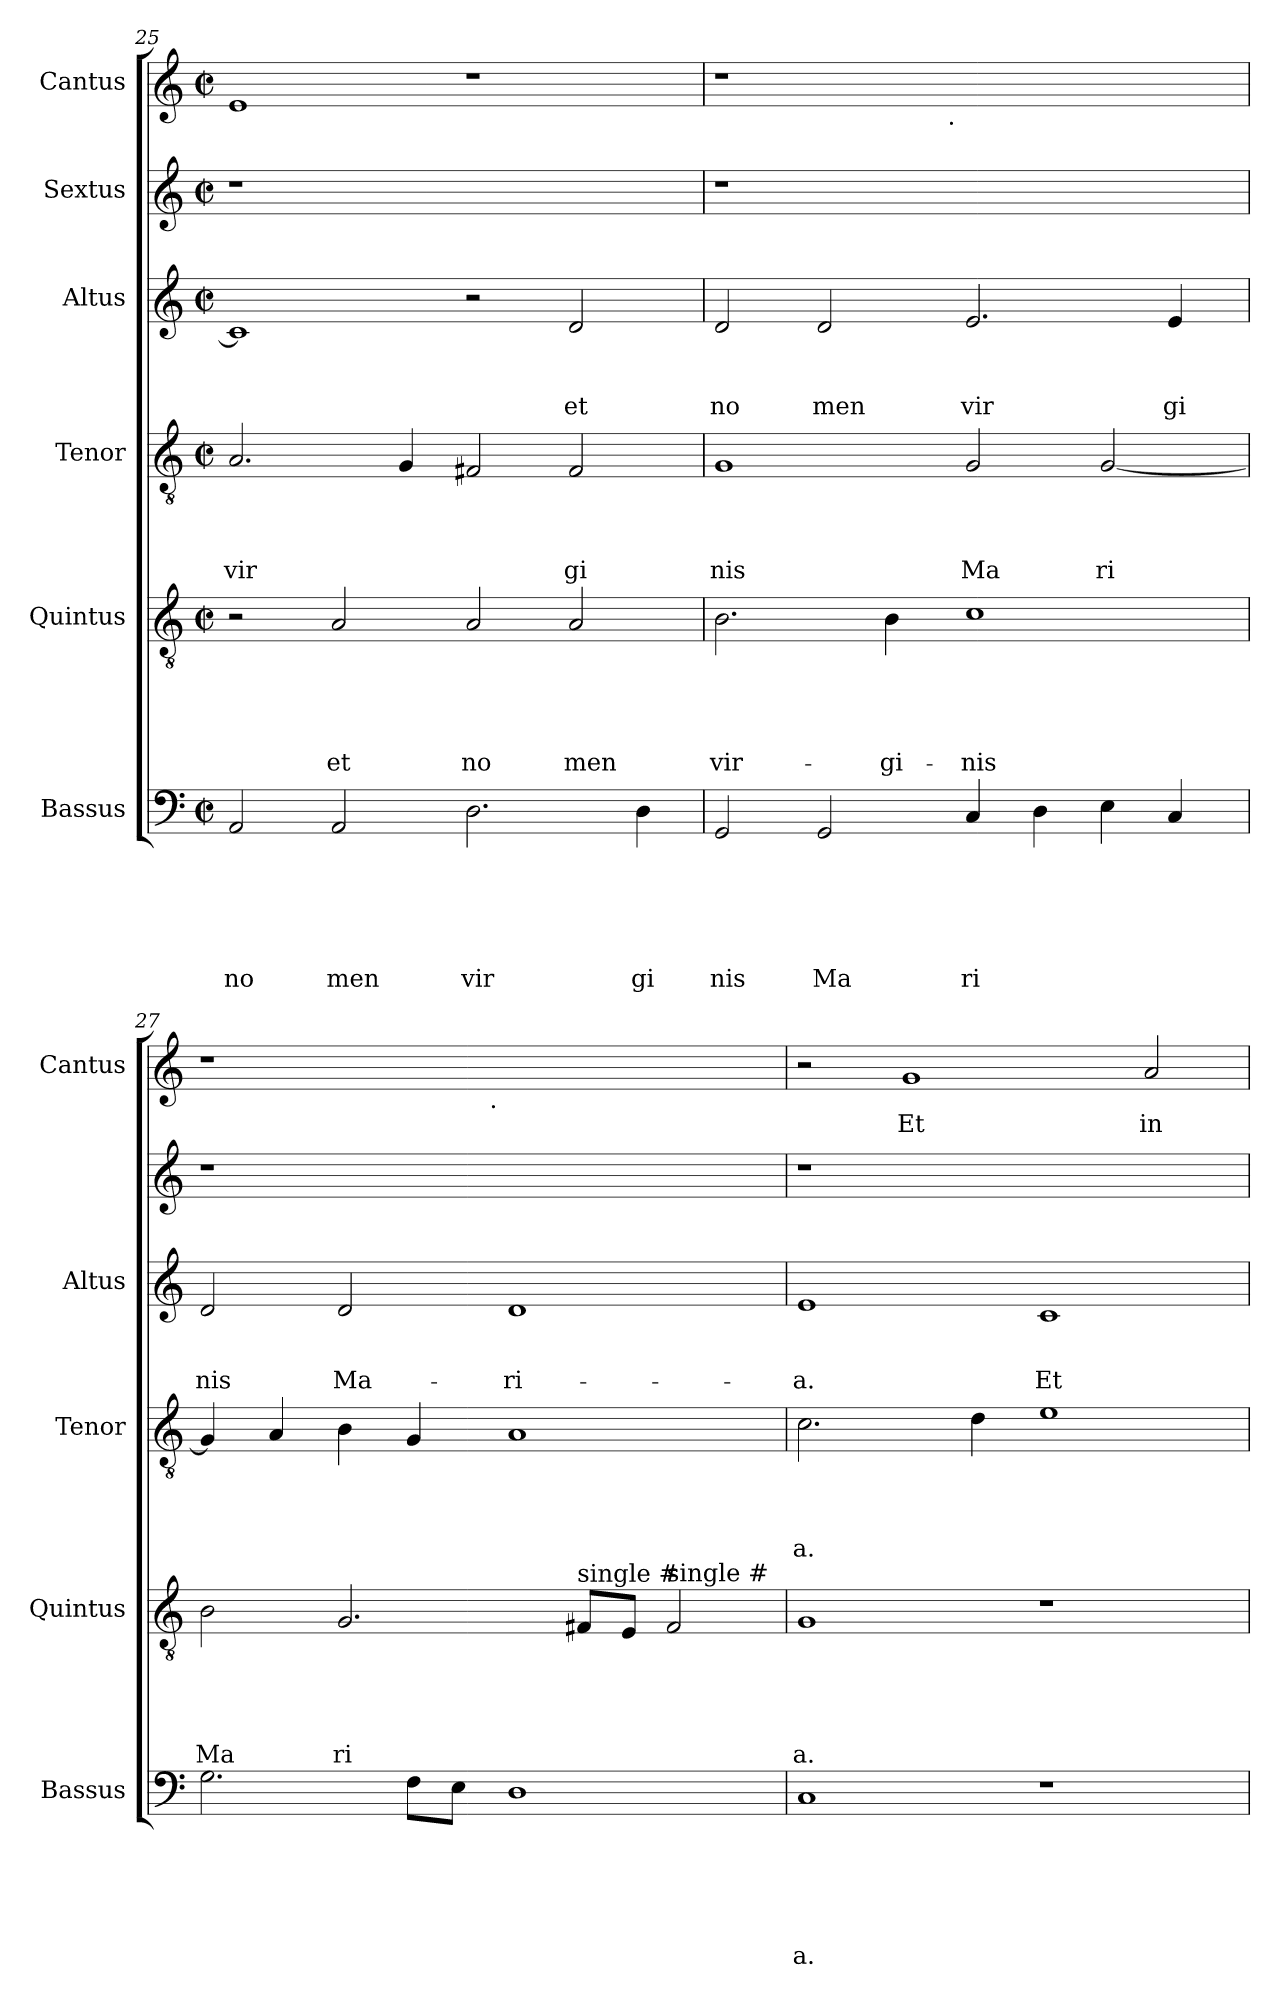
**kern	**text	**text	**text	**text	**text	**text	**kern	**text	**text	**text	**text	**text	**kern	**text	**text	**text	**text	**kern	**text	**text	**text	**kern	**kern	**text
*part6	*part6	*part6	*part6	*part6	*part6	*part6	*part5	*part5	*part5	*part5	*part5	*part5	*part4	*part4	*part4	*part4	*part4	*part3	*part3	*part3	*part3	*part2	*part1	*part1
*staff6	*staff6	*staff6	*staff6	*staff6	*staff6	*staff6	*staff5	*staff5	*staff5	*staff5	*staff5	*staff5	*staff4	*staff4	*staff4	*staff4	*staff4	*staff3	*staff3	*staff3	*staff3	*staff2	*staff1	*staff1
*I"Bassus	*	*	*	*	*	*	*I"Quintus	*	*	*	*	*	*I"Tenor	*	*	*	*	*I"Altus	*	*	*	*I"Sextus	*I"Cantus	*
*I'Bassus	*	*	*	*	*	*	*I'Quintus	*	*	*	*	*	*I'Tenor	*	*	*	*	*I'Altus	*	*	*	*	*I'Cantus	*
*clefF4	*	*	*	*	*	*	*clefGv2	*	*	*	*	*	*clefGv2	*	*	*	*	*clefG2	*	*	*	*clefG2	*clefG2	*
*k[]	*	*	*	*	*	*	*k[]	*	*	*	*	*	*k[]	*	*	*	*	*k[]	*	*	*	*k[]	*k[]	*
*C:	*	*	*	*	*	*	*C:	*	*	*	*	*	*C:	*	*	*	*	*C:	*	*	*	*C:	*C:	*
*M2/2	*	*	*	*	*	*	*M2/2	*	*	*	*	*	*M2/2	*	*	*	*	*M2/2	*	*	*	*M2/2	*M2/2	*
*met(c|)	*	*	*	*	*	*	*met(c|)	*	*	*	*	*	*met(c|)	*	*	*	*	*met(c|)	*	*	*	*met(c|)	*met(c|)	*
=25	=25	=25	=25	=25	=25	=25	=25	=25	=25	=25	=25	=25	=25	=25	=25	=25	=25	=25	=25	=25	=25	=25	=25	=25
!	!	!	!	!	!	!LO:LY:b	!	!	!	!	!	!	!	!	!	!	!LO:LY:b	!	!	!	!	!	!	!
2AA/	.	.	.	.	.	no	2r	.	.	.	.	.	2.A/	.	.	.	vir	1c#]	.	.	.	1r	1e	.
!	!	!	!	!	!	!LO:LY:b	!	!	!	!	!	!LO:LY:b	!	!	!	!	!	!	!	!	!	!	!	!
2AA/	.	.	.	.	.	men	2A/	.	.	.	.	et	.	.	.	.	.	.	.	.	.	.	.	.
.	.	.	.	.	.	.	.	.	.	.	.	.	4G/	.	.	.	.	.	.	.	.	.	.	.
!	!	!	!	!	!	!LO:LY:b	!	!	!	!	!	!LO:LY:b	!	!	!	!	!	!	!	!	!	!	!	!
2.D\	.	.	.	.	.	vir	2A/	.	.	.	.	no	2F#X/	.	.	.	.	2r	.	.	.	1ryy	1r	.
!	!	!	!	!	!	!	!	!	!	!	!	!LO:LY:b	!	!	!	!	!LO:LY:b	!	!	!	!LO:LY:b	!	!	!
.	.	.	.	.	.	.	2A/	.	.	.	.	men	2F#/	.	.	.	gi	2d/	.	.	et	.	.	.
!	!	!	!	!	!	!LO:LY:b	!	!	!	!	!	!	!	!	!	!	!	!	!	!	!	!	!	!
4D\	.	.	.	.	.	gi	.	.	.	.	.	.	.	.	.	.	.	.	.	.	.	.	.	.
=26	=26	=26	=26	=26	=26	=26	=26	=26	=26	=26	=26	=26	=26	=26	=26	=26	=26	=26	=26	=26	=26	=26	=26	=26
!	!	!	!	!	!	!LO:LY:b	!	!	!	!	!	!LO:LY:b	!	!	!	!	!LO:LY:b	!	!	!	!LO:LY:b	!	!	!
*	*	*	*	*	*	*	*	*	*	*	*	*	*	*	*	*	*	*	*	*	*	*	*^	*
2GG/	.	.	.	.	.	nis	2.B\	.	.	.	.	vir-	1G	.	.	.	nis	2d/	.	.	no	1r	1r	2ryy	.
!	!	!	!	!	!	!LO:LY:b	!	!	!	!	!	!	!	!	!	!	!	!	!	!	!LO:LY:b	!	!	!	!
2GG/	.	.	.	.	.	Ma	.	.	.	.	.	.	.	.	.	.	.	2d/	.	.	men	.	.	4...ryy	.
!	!	!	!	!	!	!	!	!	!	!	!	!LO:LY:b	!	!	!	!	!	!	!	!	!	!	!	!	!
.	.	.	.	.	.	.	4B\	.	.	.	.	-gi-	.	.	.	.	.	.	.	.	.	.	.	.	.
!	!	!	!	!	!	!	!	!	!	!	!	!	!	!	!	!	!	!	!	!	!	!	!	!LO:TX:b:t=.	!
.	.	.	.	.	.	.	.	.	.	.	.	.	.	.	.	.	.	.	.	.	.	.	.	1ryy	.
!	!	!	!	!	!	!LO:LY:b	!	!	!	!	!	!LO:LY:b	!	!	!	!	!LO:LY:b	!	!	!	!LO:LY:b	!	!	!	!
4C/	.	.	.	.	.	ri	1c	.	.	.	.	-nis	2G/	.	.	.	Ma	2.e/	.	.	vir	1ryy	1ryy	.	.
4D\	.	.	.	.	.	.	.	.	.	.	.	.	.	.	.	.	.	.	.	.	.	.	.	.	.
!	!	!	!	!	!	!	!	!	!	!	!	!	!	!	!	!	!LO:LY:b	!	!	!	!	!	!	!	!
4E\	.	.	.	.	.	.	.	.	.	.	.	.	[<2G/	.	.	.	ri	.	.	.	.	.	.	.	.
!	!	!	!	!	!	!	!	!	!	!	!	!	!	!	!	!	!	!	!	!	!LO:LY:b	!	!	!	!
4C/	.	.	.	.	.	.	.	.	.	.	.	.	.	.	.	.	.	4e/	.	.	gi	.	.	.	.
.	.	.	.	.	.	.	.	.	.	.	.	.	.	.	.	.	.	.	.	.	.	.	.	32ryy	.
!!LO:LB:g=z	!!
=27	=27	=27	=27	=27	=27	=27	=27	=27	=27	=27	=27	=27	=27	=27	=27	=27	=27	=27	=27	=27	=27	=27	=27	=27	=27
!	!	!	!	!	!	!	!	!	!	!	!	!LO:LY:b	!	!	!	!	!	!	!	!	!LO:LY:b	!	!	!	!
2.G\	.	.	.	.	.	.	2B\	.	.	.	.	Ma	4G/]	.	.	.	.	2d/	.	.	nis	1r	1r	2ryy	.
.	.	.	.	.	.	.	.	.	.	.	.	.	4A/	.	.	.	.	.	.	.	.	.	.	.	.
!	!	!	!	!	!	!	!	!	!	!	!	!LO:LY:b	!	!	!	!	!	!	!	!	!LO:LY:b	!	!	!	!
.	.	.	.	.	.	.	2.G/	.	.	.	.	ri	4B\	.	.	.	.	2d/	.	.	Ma-	.	.	4...ryy	.
8F\L	.	.	.	.	.	.	.	.	.	.	.	.	4G/	.	.	.	.	.	.	.	.	.	.	.	.
8E\J	.	.	.	.	.	.	.	.	.	.	.	.	.	.	.	.	.	.	.	.	.	.	.	.	.
!	!	!	!	!	!	!	!	!	!	!	!	!	!	!	!	!	!	!	!	!	!	!	!	!LO:TX:b:t=.	!
.	.	.	.	.	.	.	.	.	.	.	.	.	.	.	.	.	.	.	.	.	.	.	.	1ryy	.
!	!	!	!	!	!	!	!	!	!	!	!	!	!	!	!	!	!	!	!	!	!LO:LY:b	!	!	!	!
1D	.	.	.	.	.	.	.	.	.	.	.	.	1A	.	.	.	.	1d	.	.	-ri-	1ryy	1ryy	.	.
!	!	!	!	!	!	!	!LO:TX:a:t=single #	!	!	!	!	!	!	!	!	!	!	!	!	!	!	!	!	!	!
.	.	.	.	.	.	.	8F#/L	.	.	.	.	.	.	.	.	.	.	.	.	.	.	.	.	.	.
.	.	.	.	.	.	.	8E/J	.	.	.	.	.	.	.	.	.	.	.	.	.	.	.	.	.	.
!	!	!	!	!	!	!	!LO:TX:a:t=single #	!	!	!	!	!	!	!	!	!	!	!	!	!	!	!	!	!	!
.	.	.	.	.	.	.	2F#/	.	.	.	.	.	.	.	.	.	.	.	.	.	.	.	.	.	.
.	.	.	.	.	.	.	.	.	.	.	.	.	.	.	.	.	.	.	.	.	.	.	.	32ryy	.
=28	=28	=28	=28	=28	=28	=28	=28	=28	=28	=28	=28	=28	=28	=28	=28	=28	=28	=28	=28	=28	=28	=28	=28	=28	=28
!	!	!	!	!	!	!LO:LY:b	!	!	!	!	!	!LO:LY:b	!	!	!	!	!LO:LY:b	!	!	!	!LO:LY:b	!	!	!	!
*	*	*	*	*	*	*	*	*	*	*	*	*	*	*	*	*	*	*	*	*	*	*	*v	*v	*
1C	.	.	.	.	.	a.	1G	.	.	.	.	a.	2.c\	.	.	.	a.	1e	.	.	-a.	1r	2r	.
!	!	!	!	!	!	!	!	!	!	!	!	!	!	!	!	!	!	!	!	!	!	!	!	!LO:LY:b
.	.	.	.	.	.	.	.	.	.	.	.	.	.	.	.	.	.	.	.	.	.	.	1g	Et
.	.	.	.	.	.	.	.	.	.	.	.	.	4d\	.	.	.	.	.	.	.	.	.	.	.
!	!	!	!	!	!	!	!	!	!	!	!	!	!	!	!	!	!	!	!	!	!LO:LY:b	!	!	!
1r	.	.	.	.	.	.	1r	.	.	.	.	.	1e	.	.	.	.	1c	.	.	Et	1ryy	.	.
!	!	!	!	!	!	!	!	!	!	!	!	!	!	!	!	!	!	!	!	!	!	!	!	!LO:LY:b
.	.	.	.	.	.	.	.	.	.	.	.	.	.	.	.	.	.	.	.	.	.	.	2a/	in
=	=	=	=	=	=	=	=	=	=	=	=	=	=	=	=	=	=	=	=	=	=	=	=	=
*-	*-	*-	*-	*-	*-	*-	*-	*-	*-	*-	*-	*-	*-	*-	*-	*-	*-	*-	*-	*-	*-	*-	*-	*-
